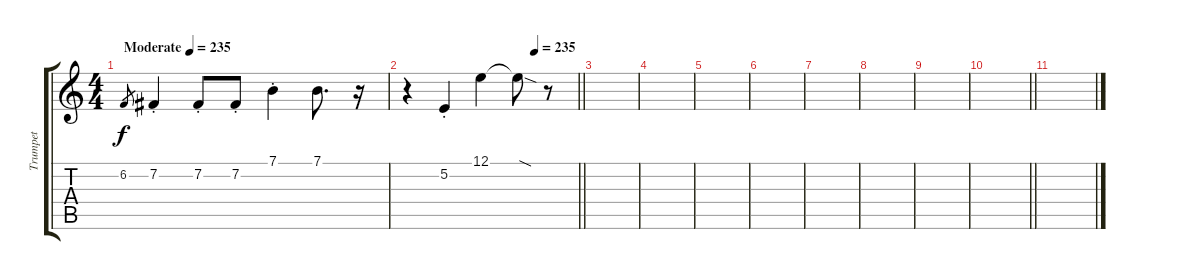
\track ("Trumpet" "Trumpet") {instrument trumpet}
\staff {score tabs}
\tuning (E4 B3 G3 D3 A2 E2) {hide}
\ts (4 4)
\tempo (235 "Moderate")
\tempo 167
\tempo (235 "Moderate")
\clef g2
\ks c
6.2.8{gr dy f instrument trumpet} 7.2{st}.4 7.2{st}.8 7.2{st}.8 7.1{st}.4 7.1.8{d} r.16 |
\tempo (235 0.75)
\barLineRight lightlight
r.4 5.2{st}.4 12.1.4 12.1{sod t}.8 r.8 |
\section ("" "")
|
|
|
|
|
|
|
\barLineRight lightlight
|
\section ("" "")
